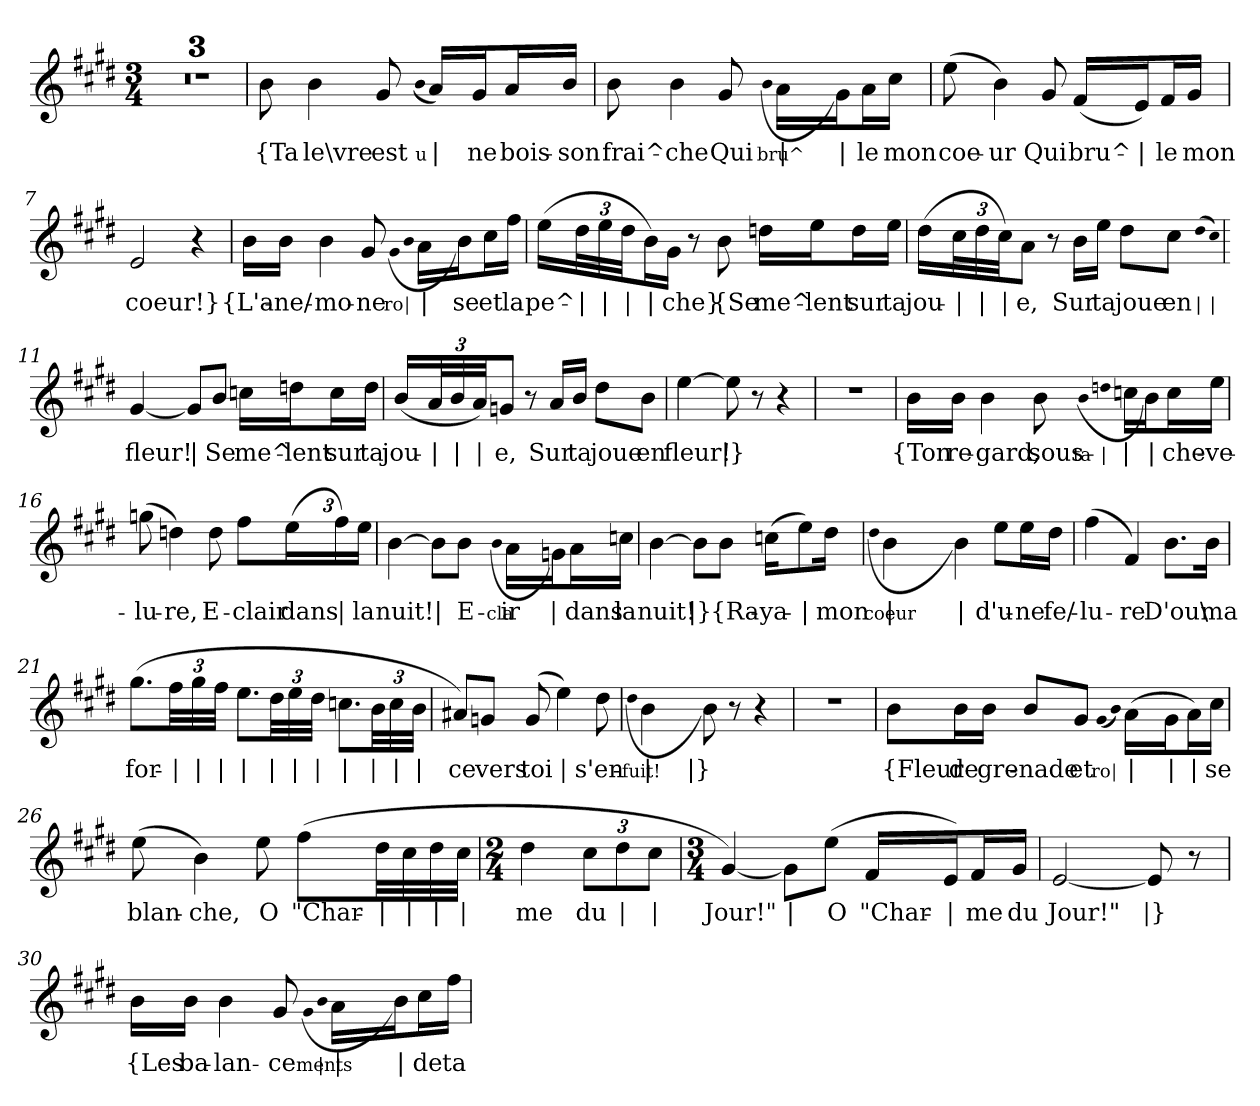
**kern	**text
*part1	*part1
*staff1	*staff1
*clefG2	*
*k[f#c#g#d#]	*
*M3/4	*
=1	=1
2.r	.
=2	=2
2.r	.
=3	=3
2.r	.
=4	=4
8b	{Ta
4b	le\vre
8g#	est
(qb	u-
16a/LL)	|
16g#/J	-ne
16a/L	bois-
16b/JJ	-son
=5	=5
8b	frai^-
4b	-che
8g#	Qui
(qb	bru^-
16a\LL	|
16g#\J)	|
16a\L	-le
16cc#\JJ	mon
=6	=6
(8ee	coe-
4b)	-ur
8g#	Qui
(16f#/LL	bru^-
16e/J)	|
16f#/L	-le
16g#/JJ	mon
=7	=7
2e	coeur!}
4r	.
=8	=8
16b\LL	{L'a-
16b\JJ	-ne/-
4b	-mo-
8g#	-ne
(qg#	ro-
qb	|
16a\LL	|
16b\J)	-se
16cc#\L	et
16ff#\JJ	la
=9	=9
(16ee\LL	pe^-
48dd#\L	|
48ee\	|
48dd#\JJ	|
16b\L)	|
16g#\JJ	-che}
8r	.
8b	{Se
16ddn\LL	me^-
16ee\J	-lent
16dd\L	sur
16ee\JJ	ta
=10	=10
(16dd#\LL	jou-
48cc#\L	|
48dd#\	|
48cc#\JJ)	|
8a\J	-e,
8r	.
16b\LL	Sur
16ee\JJ	ta
8dd#\L	joue
8cc#\J	en
(qdd#	|
qcc#)	|
=11	=11
[4g#	fleur!
8g#/L]	|
8b/J	Se
16ccn\LL	me^-
16ddn\J	-lent
16cc\L	sur
16dd\JJ	ta
=12	=12
(16b/LL	jou-
48a/L	|
48b/	|
48a/JJ)	|
8gn/J	-e,
8r	.
16a/LL	Sur
16b/JJ	ta
8dd#\L	joue
8b\J	en
=13	=13
[4ee	fleur!
8ee]	|}
8r	.
4r	.
=14	=14
2.r	.
=15	=15
16b\LL	{Ton
16b\JJ	re-
4b	-gard,
8b	sous
(qb	ta-
qddn	|
16ccn\LL	|
16b\J)	|
16cc\L	che-
16ee\JJ	-ve-
=16	=16
(8ggn	-lu-
4ddn)	-re,
8dd	E-
8ff#\L	-clair
(24ee\L	dans
24ff#\)	|
24ee\JJ	la
=17	=17
[4b	nuit!
8b\L]	|
8b\J	E-
(qb	cla-
16a\LL	ir
16gn\J)	|
16a\L	dans
16ccn\JJ	la
=18	=18
[4b	nuit!
8b\L]	|}
8b\J	{Ra-
(16ccn\KL	-ya-
8ee\)	|
16dd#\Jk	-mon
=19	=19
(qdd#	coeur
4b	|
4b)	|
8ee\L	d'u-
16ee\L	-ne
16dd#\JJ	fe/-
=20	=20
(4ff#	-lu-
4f#)	-re
8.b\L	D'ou\
16b\Jk	ma
=21	=21
(8.gg#\L	for-
48ff#\LL	|
48gg#\	|
48ff#\JJJ	|
8.ee\L	|
48dd#\LL	|
48ee\	|
48dd#\JJJ	|
8.ccn\L	|
48b\LL	|
48cc\	|
48b\JJJ	|
=22	=22
8a#X/L)	-ce
8gn/J	vers
(8g	toi
4ee)	|
8dd#	s'en-
=23	=23
(qdd#	-fuit!
4b	|
8b)	|}
8r	.
4r	.
=24	=24
2.r	.
=25	=25
8b\L	{Fleur
16b\L	de
16b\JJ	gre-
8b/L	-nade
8g#/J	et
(qg#	ro-
qb)	|
(16a\LL	|
16g#\J	|
16a\L)	|
16cc#\JJ	-se
=26	=26
(8ee	blan-
4b)	-che,
8ee	O
(8ff#\L	"Char-
32dd#\LL	|
32cc#\	|
32dd#\	|
32cc#\JJJ	|
=27	=27
*M2/4	*
4dd#	-me
12cc#\L	du
12dd#\	|
12cc#\J	|
=28	=28
*M3/4	*
[4g#)	Jour!"
8g#\L]	|
(8ee\J	O
16f#/LL	"Char-
16e/J)	|
16f#/L	-me
16g#/JJ	du
=29	=29
[2e	Jour!"
8e]	|}
8r	.
=30	=30
16b\LL	{Les
16b\JJ	ba-
4b	-lan-
8g#	-ce
(qg#	ments
qb	|
16a\LL	|
16b\J)	|
16cc#\L	de
16ff#\JJ	ta
=	=
*-	*-
